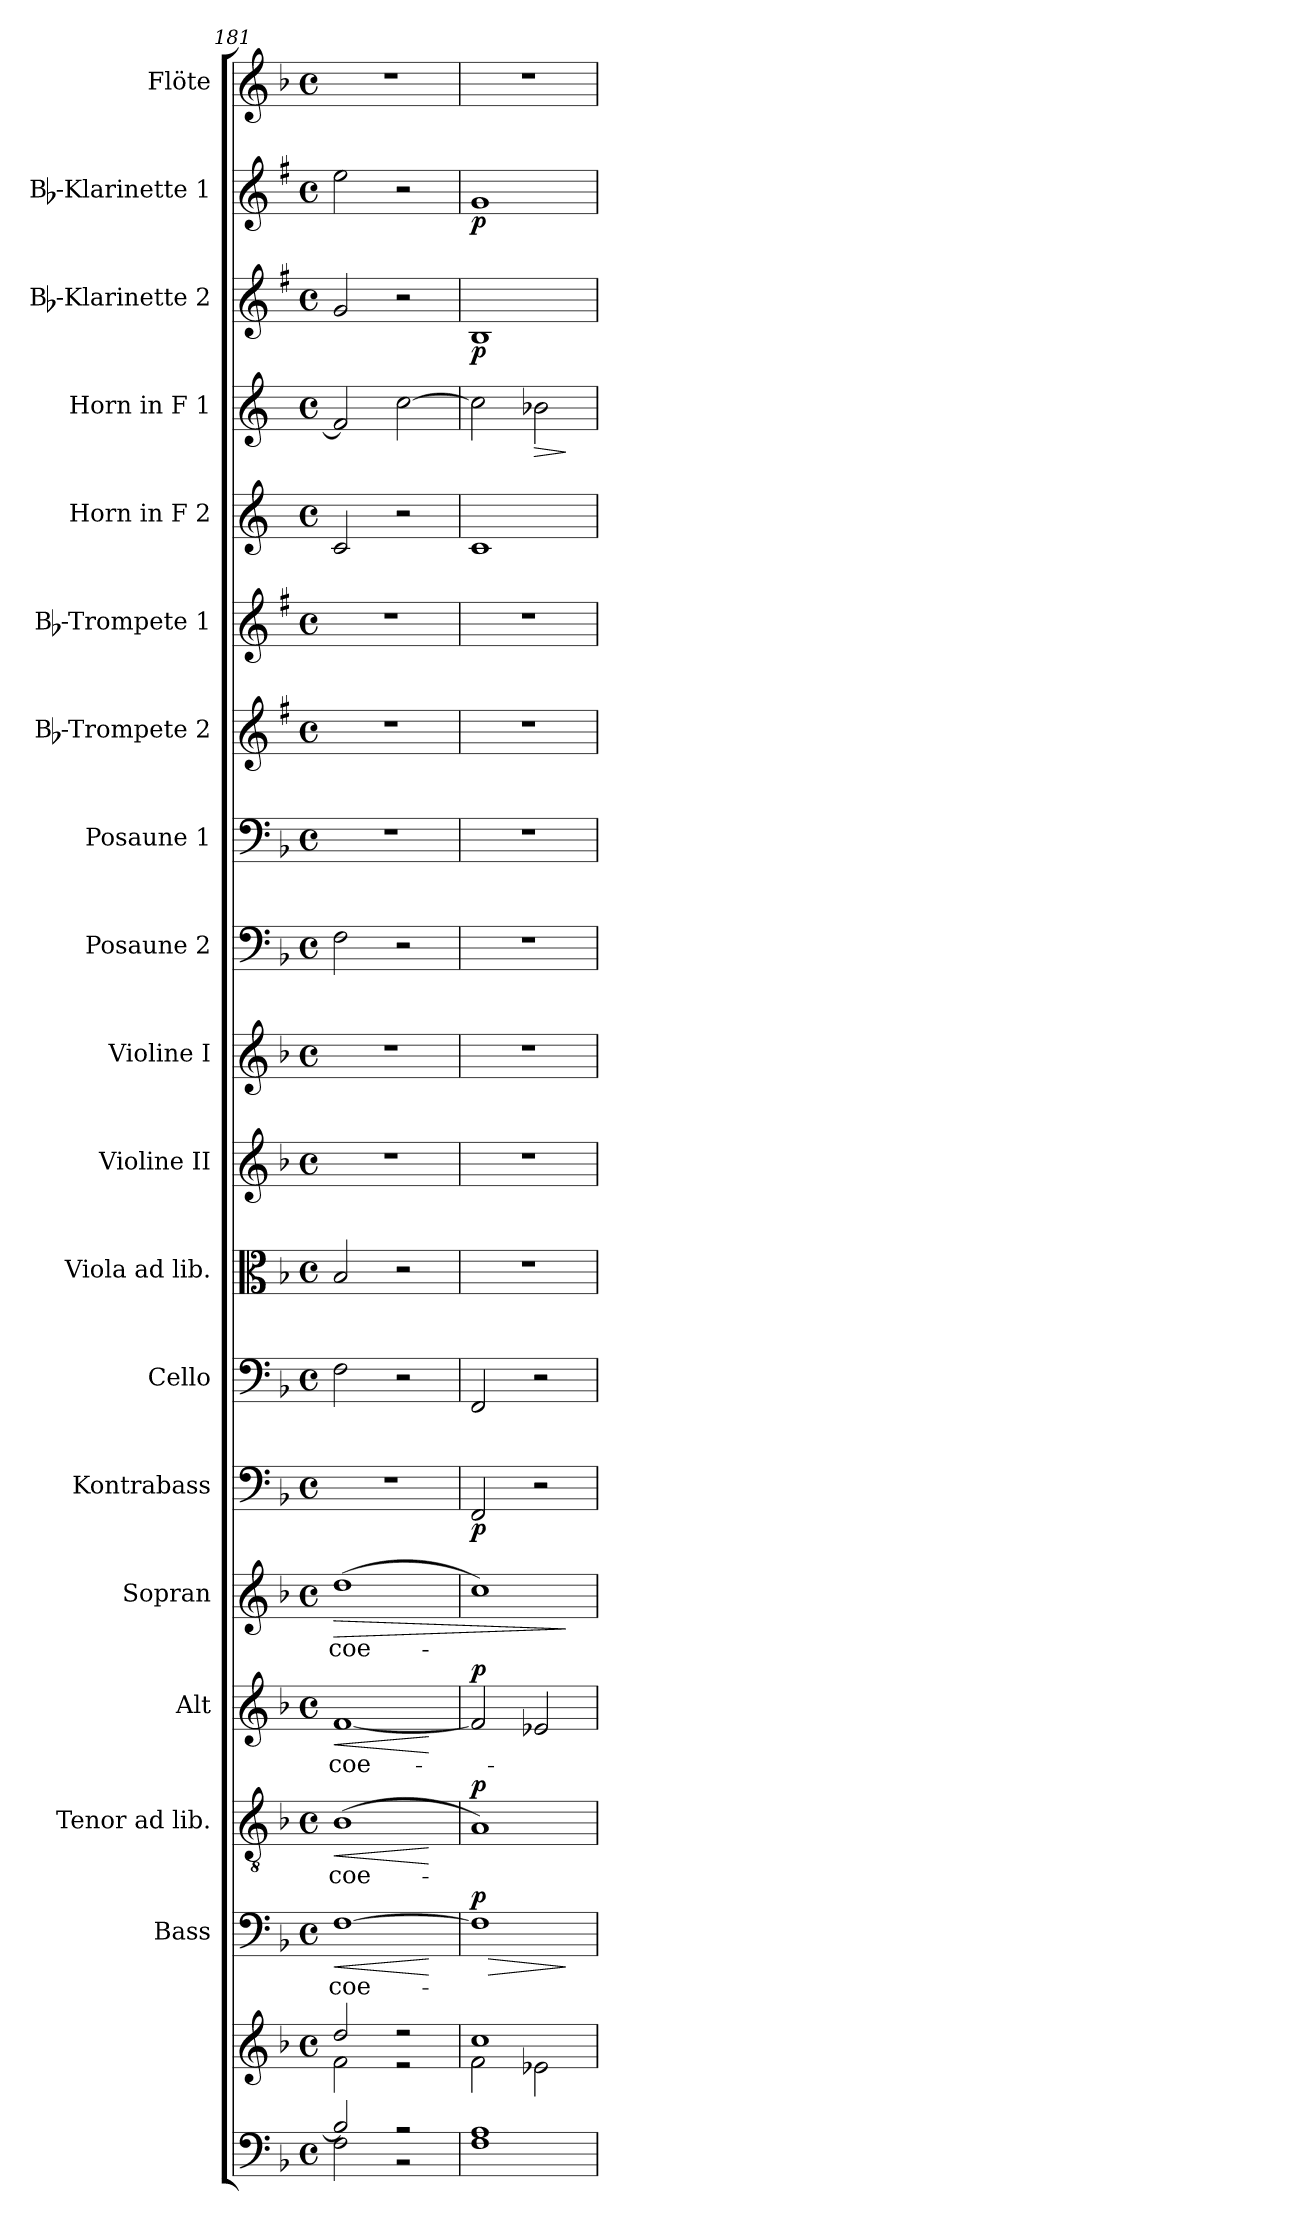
**kern	**kern	**kern	**text	**dynam	**kern	**text	**dynam	**kern	**text	**dynam	**kern	**text	**dynam	**kern	**dynam	**kern	**kern	**kern	**kern	**kern	**kern	**kern	**kern	**kern	**kern	**dynam	**kern	**dynam	**kern	**dynam	**kern
*part19	*part19	*part18	*part18	*part18	*part17	*part17	*part17	*part16	*part16	*part16	*part15	*part15	*part15	*part14	*part14	*part13	*part12	*part11	*part10	*part9	*part8	*part7	*part6	*part5	*part4	*part4	*part3	*part3	*part2	*part2	*part1
*staff20	*staff19	*staff18	*staff18	*staff18	*staff17	*staff17	*staff17	*staff16	*staff16	*staff16	*staff15	*staff15	*staff15	*staff14	*staff14	*staff13	*staff12	*staff11	*staff10	*staff9	*staff8	*staff7	*staff6	*staff5	*staff4	*staff4	*staff3	*staff3	*staff2	*staff2	*staff1
*	*	*I"Bass	*	*	*I"Tenor ad lib.	*	*	*I"Alt	*	*	*I"Sopran	*	*	*I"Kontrabass	*	*I"Cello	*I"Viola ad lib.	*I"Violine II	*I"Violine I	*I"Posaune 2	*I"Posaune 1	*I"Bb-Trompete 2	*I"Bb-Trompete 1	*I"Horn in F 2	*I"Horn in F 1	*	*I"Bb-Klarinette 2	*	*I"Bb-Klarinette 1	*	*I"Flöte
*	*	*I'B.	*	*	*I'T.	*	*	*I'A.	*	*	*I'S.	*	*	*I'Kb.	*	*	*I'Vla.	*I'Vl. II	*I'Vl. I	*I'Pos. 2	*I'Pos. 1	*I'Bb Trp. 2	*I'Bb Trp. 1	*	*	*	*I'Bb Kl. 2	*	*I'Bb Kl. 1	*	*I'Fl.
*clefF4	*clefG2	*clefF4	*	*	*clefGv2	*	*	*clefG2	*	*	*clefG2	*	*	*clefF4	*	*clefF4	*clefC3	*clefG2	*clefG2	*clefF4	*clefF4	*clefG2	*clefG2	*clefG2	*clefG2	*	*clefG2	*	*clefG2	*	*clefG2
*	*	*	*	*	*	*	*	*	*	*	*	*	*	*ITrd7c12	*	*	*	*	*	*	*	*ITrd1c2	*ITrd1c2	*ITrd4c7	*ITrd4c7	*	*ITrd1c2	*	*ITrd1c2	*	*
*k[b-]	*k[b-]	*k[b-]	*	*	*k[b-]	*	*	*k[b-]	*	*	*k[b-]	*	*	*k[b-]	*	*k[b-]	*k[b-]	*k[b-]	*k[b-]	*k[b-]	*k[b-]	*k[b-]	*k[b-]	*k[b-]	*k[b-]	*	*k[b-]	*	*k[b-]	*	*k[b-]
*F:	*F:	*F:	*	*	*F:	*	*	*F:	*	*	*F:	*	*	*F:	*	*F:	*F:	*F:	*F:	*F:	*F:	*F:	*F:	*F:	*F:	*	*F:	*	*F:	*	*F:
*M4/4	*M4/4	*M4/4	*	*	*M4/4	*	*	*M4/4	*	*	*M4/4	*	*	*M4/4	*	*M4/4	*M4/4	*M4/4	*M4/4	*M4/4	*M4/4	*M4/4	*M4/4	*M4/4	*M4/4	*	*M4/4	*	*M4/4	*	*M4/4
*met(c)	*met(c)	*met(c)	*	*	*met(c)	*	*	*met(c)	*	*	*met(c)	*	*	*met(c)	*	*met(c)	*met(c)	*met(c)	*met(c)	*met(c)	*met(c)	*met(c)	*met(c)	*met(c)	*met(c)	*	*met(c)	*	*met(c)	*	*met(c)
=181	=181	=181	=181	=181	=181	=181	=181	=181	=181	=181	=181	=181	=181	=181	=181	=181	=181	=181	=181	=181	=181	=181	=181	=181	=181	=181	=181	=181	=181	=181	=181
*^	*^	*	*	*	*	*	*	*	*	*	*	*	*	*	*	*	*	*	*	*	*	*	*	*	*	*	*	*	*	*	*
!	!	!	!	!	!LO:LY:b	!LO:HP:b	!	!LO:LY:b	!LO:HP:b	!	!	!	!	!	!	!	!	!	!	!	!	!	!	!	!	!	!	!	!	!	!	!	!
!	!	!	!	!	!	!	!	!	!LO:HP:n=1:b	!	!LO:LY:b	!LO:HP:b	!	!	!	!	!	!	!	!	!	!	!	!	!	!	!	!	!	!	!	!	!
!	!	!	!	!	!	!	!	!	!	!	!	!LO:HP:n=1:b	!	!LO:LY:b	!LO:HP:b	!	!	!	!	!	!	!	!	!	!	!	!	!	!	!	!	!	!
2B-/]	2F\	2dd/	2f\	[1F	coe-	<	(>1B-	coe-	< >	[1f	coe-	< >	(>1dd	coe-	>	1r	.	2F\	2B-/	1r	1r	2F\	1r	1r	1r	2F/	2B-/]	.	2f/	.	2dd\	.	1r
2r	2r	2r	2r	.	.	.	.	.	.	.	.	.	.	.	.	.	.	2r	2r	.	.	2r	.	.	.	2r	[2f\	.	2r	.	2r	.	.
*v	*v	*	*	*	*	*	*	*	*	*	*	*	*	*	*	*	*	*	*	*	*	*	*	*	*	*	*	*	*	*	*	*	*
*	*v	*v	*	*	*	*	*	*	*	*	*	*	*	*	*	*	*	*	*	*	*	*	*	*	*	*	*	*	*	*	*	*
.	.	.	.	[	.	.	[	.	.	[	.	.	.	.	.	.	.	.	.	.	.	.	.	.	.	.	.	.	.	.	.
=182	=182	=182	=182	=182	=182	=182	=182	=182	=182	=182	=182	=182	=182	=182	=182	=182	=182	=182	=182	=182	=182	=182	=182	=182	=182	=182	=182	=182	=182	=182	=182
*^	*^	*	*	*	*	*	*	*	*	*	*	*	*	*	*	*	*	*	*	*	*	*	*	*	*	*	*	*	*	*	*
!	!	!	!	!	!	!LO:HP:b	!	!	!	!	!	!	!	!	!	!	!	!	!	!	!	!	!	!	!	!	!	!	!	!	!	!	!
!	!	!	!	!	!	!LO:DY:n=1:a	!	!	!LO:DY:a	!	!	!LO:DY:a	!	!	!	!	!LO:DY:b	!	!	!	!	!	!	!	!	!	!	!	!	!LO:DY:b	!	!LO:DY:b	!
1A	1F	1cc	2f\	1F]	.	> p	1A)	.	p	2f/]	.	p	1cc)	.	.	2FFF/	p	2FF/	1r	1r	1r	1r	1r	1r	1r	1F	2f\]	.	1A	p	1f	p	1r
!	!	!	!	!	!	!	!	!	!	!	!	!	!	!	!	!	!	!	!	!	!	!	!	!	!	!	!	!LO:HP:b	!	!	!	!	!
.	.	.	2e-X\	.	.	.	.	.	.	2e-X/	.	]	.	.	.	2r	.	2r	.	.	.	.	.	.	.	.	2e-X\	>	.	.	.	.	.
*v	*v	*	*	*	*	*	*	*	*	*	*	*	*	*	*	*	*	*	*	*	*	*	*	*	*	*	*	*	*	*	*	*	*
*	*v	*v	*	*	*	*	*	*	*	*	*	*	*	*	*	*	*	*	*	*	*	*	*	*	*	*	*	*	*	*	*	*
.	.	.	.	]	.	.	]	.	.	.	.	.	]	.	.	.	.	.	.	.	.	.	.	.	.	]	.	.	.	.	.
=	=	=	=	=	=	=	=	=	=	=	=	=	=	=	=	=	=	=	=	=	=	=	=	=	=	=	=	=	=	=	=
*-	*-	*-	*-	*-	*-	*-	*-	*-	*-	*-	*-	*-	*-	*-	*-	*-	*-	*-	*-	*-	*-	*-	*-	*-	*-	*-	*-	*-	*-	*-	*-
